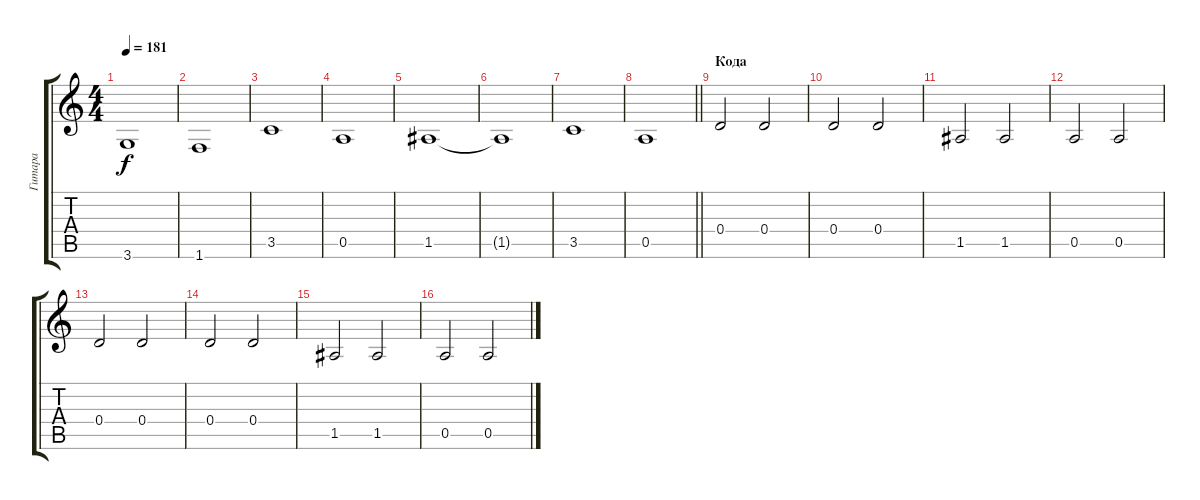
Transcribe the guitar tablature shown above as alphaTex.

\track ("Гитара" "Гитара") {instrument acousticguitarnylon}
\staff {score tabs}
\tuning (E4 B3 G3 D3 A2 E2) {hide}
\ts (4 4)
\tempo 181
\clef g2
\ks c
3.6.1{dy f} |
1.6.1 |
3.5.1 |
0.5.1 |
1.5.1 |
1.5{t}.1 |
3.5.1 |
\barLineRight lightlight
0.5.1 |
\section ("" "Кода")
0.4.2 0.4.2 |
0.4.2 0.4.2 |
1.5.2 1.5.2 |
0.5.2 0.5.2 |
0.4.2 0.4.2 |
0.4.2 0.4.2 |
1.5.2 1.5.2 |
0.5.2 0.5.2
